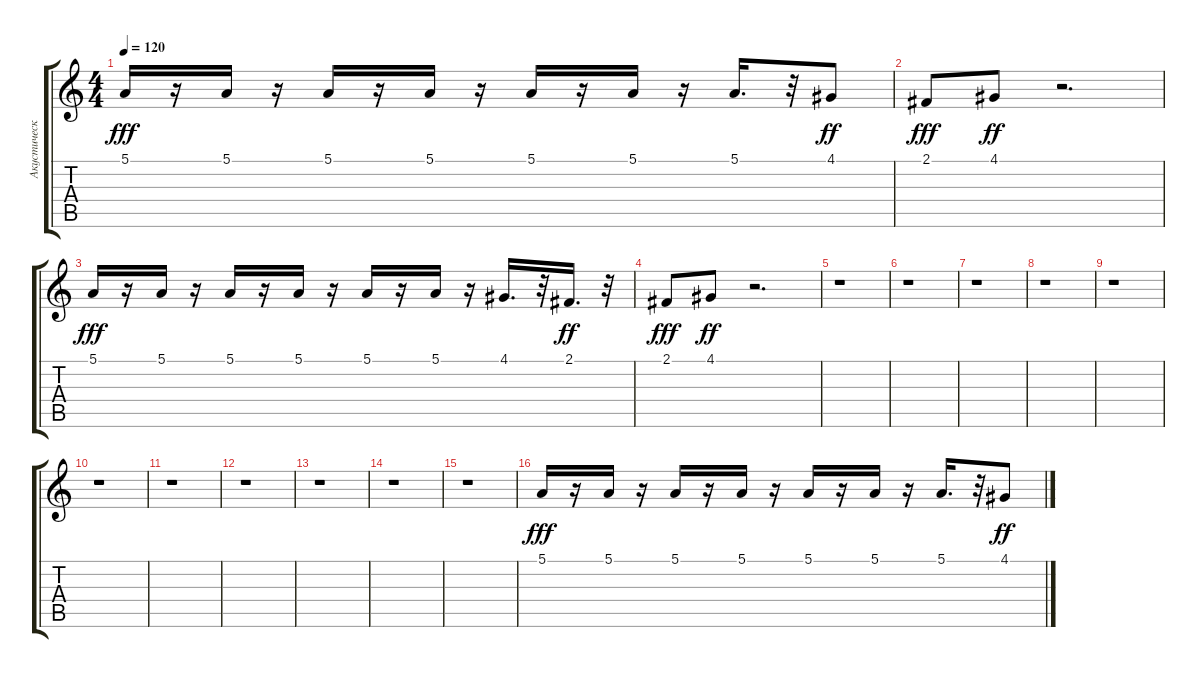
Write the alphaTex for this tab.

\track ("Акустический Гранд Роял" "Акустическ") {instrument acousticgrandpiano}
\staff {score tabs}
\tuning (E4 B3 G3 D3 A2 E2) {hide}
\ts (4 4)
\tempo 120
\clef g2
\ks c
5.1.16{dy fff} r.16 5.1.16 r.16 5.1.16 r.16 5.1.16 r.16 5.1.16 r.16 5.1.16 r.16 5.1.16{d} r.32 4.1.8{dy ff} |
2.1.8{dy fff} 4.1.8{dy ff} r.2{d} |
5.1.16{dy fff} r.16 5.1.16 r.16 5.1.16 r.16 5.1.16 r.16 5.1.16 r.16 5.1.16 r.16 4.1.16{d} r.32 2.1.16{d dy ff} r.32 |
2.1.8{dy fff} 4.1.8{dy ff} r.2{d} |
r.1 |
r.1 |
r.1 |
r.1 |
r.1 |
r.1 |
r.1 |
r.1 |
r.1 |
r.1 |
r.1 |
5.1.16{dy fff} r.16 5.1.16 r.16 5.1.16 r.16 5.1.16 r.16 5.1.16 r.16 5.1.16 r.16 5.1.16{d} r.32 4.1.8{dy ff}
